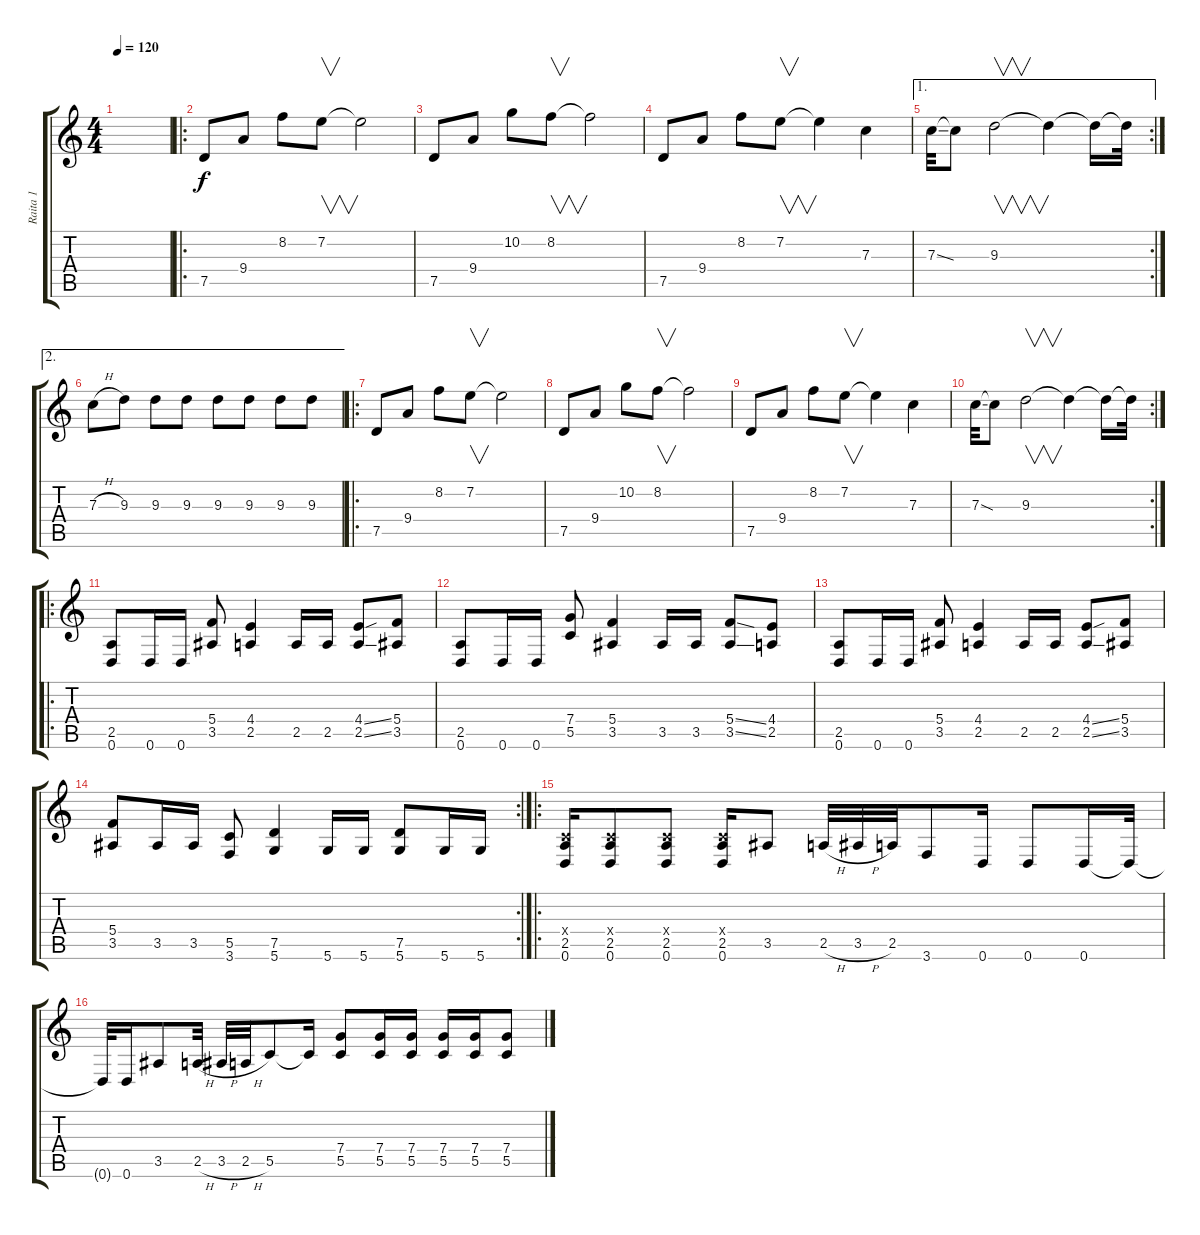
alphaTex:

\track ("Raita 1" "Raita 1") {instrument distortionguitar}
\staff {score tabs}
\tuning (D4 A3 F3 C3 G2 D2) {hide}
\ts (4 4)
\tempo 120
\clef g2
\ks c
|
\ro
7.5.8 9.4.8 8.2.8 7.2.8{v} 7.2{t}.2 |
7.5.8 9.4.8 10.2.8 8.2.8{v} 8.2{t}.2 |
7.5.8 9.4.8 8.2.8 7.2.8{v} 7.2{t}.4 7.3.4 |
\ae 1
\rc 2
7.3{ss}.32 7.3{t}.8 9.3.2{v} 9.3{t}.4 9.3{t}.16 9.3{t}.32 |
\ae 2
7.3{h}.8 9.3.8 9.3.8 9.3.8 9.3.8 9.3.8 9.3.8 9.3.8 |
\ro
7.5.8 9.4.8 8.2.8 7.2.8{v} 7.2{t}.2 |
7.5.8 9.4.8 10.2.8 8.2.8{v} 8.2{t}.2 |
7.5.8 9.4.8 8.2.8 7.2.8{v} 7.2{t}.4 7.3.4 |
\rc 2
7.3{ss}.32 7.3{t}.8 9.3.2{v} 9.3{t}.4 9.3{t}.16 9.3{t}.32 |
\ro
(2.5 0.6).8 0.6.16 0.6.16 (5.4 3.5).8 (4.4 2.5).4 2.5.16 2.5.16 (4.4{ss} 2.5{ss}).8 (5.4 3.5).8 |
(2.5 0.6).8 0.6.16 0.6.16 (7.4 5.5).8 (5.4 3.5).4 3.5.16 3.5.16 (5.4{ss} 3.5{ss}).8 (4.4 2.5).8 |
(2.5 0.6).8 0.6.16 0.6.16 (5.4 3.5).8 (4.4 2.5).4 2.5.16 2.5.16 (4.4{ss} 2.5{ss}).8 (5.4 3.5).8 |
\rc 2
(5.4 3.5).8 3.5.16 3.5.16 (5.5 3.6).8 (7.5 5.6).4 5.6.16 5.6.16 (7.5 5.6).8 5.6.16 5.6.16 |
\ro
(0.4{x} 2.5 0.6).16 (0.4{x} 2.5 0.6).8 (0.4{x} 2.5 0.6).8 (0.4{x} 2.5 0.6).16 3.5.8 2.5{h}.32 3.5{h}.32 2.5.32 3.6.8 0.6.16 0.6.8 0.6.16 0.6{t}.32 |
0.6{t}.32 0.6.16 3.5.8 2.5{h}.32 3.5{h}.32 2.5{h}.32 5.5.8 5.5{t}.16 (7.4 5.5).8 (7.4 5.5).16 (7.4 5.5).16 (7.4 5.5).16 (7.4 5.5).16 (7.4 5.5).8
